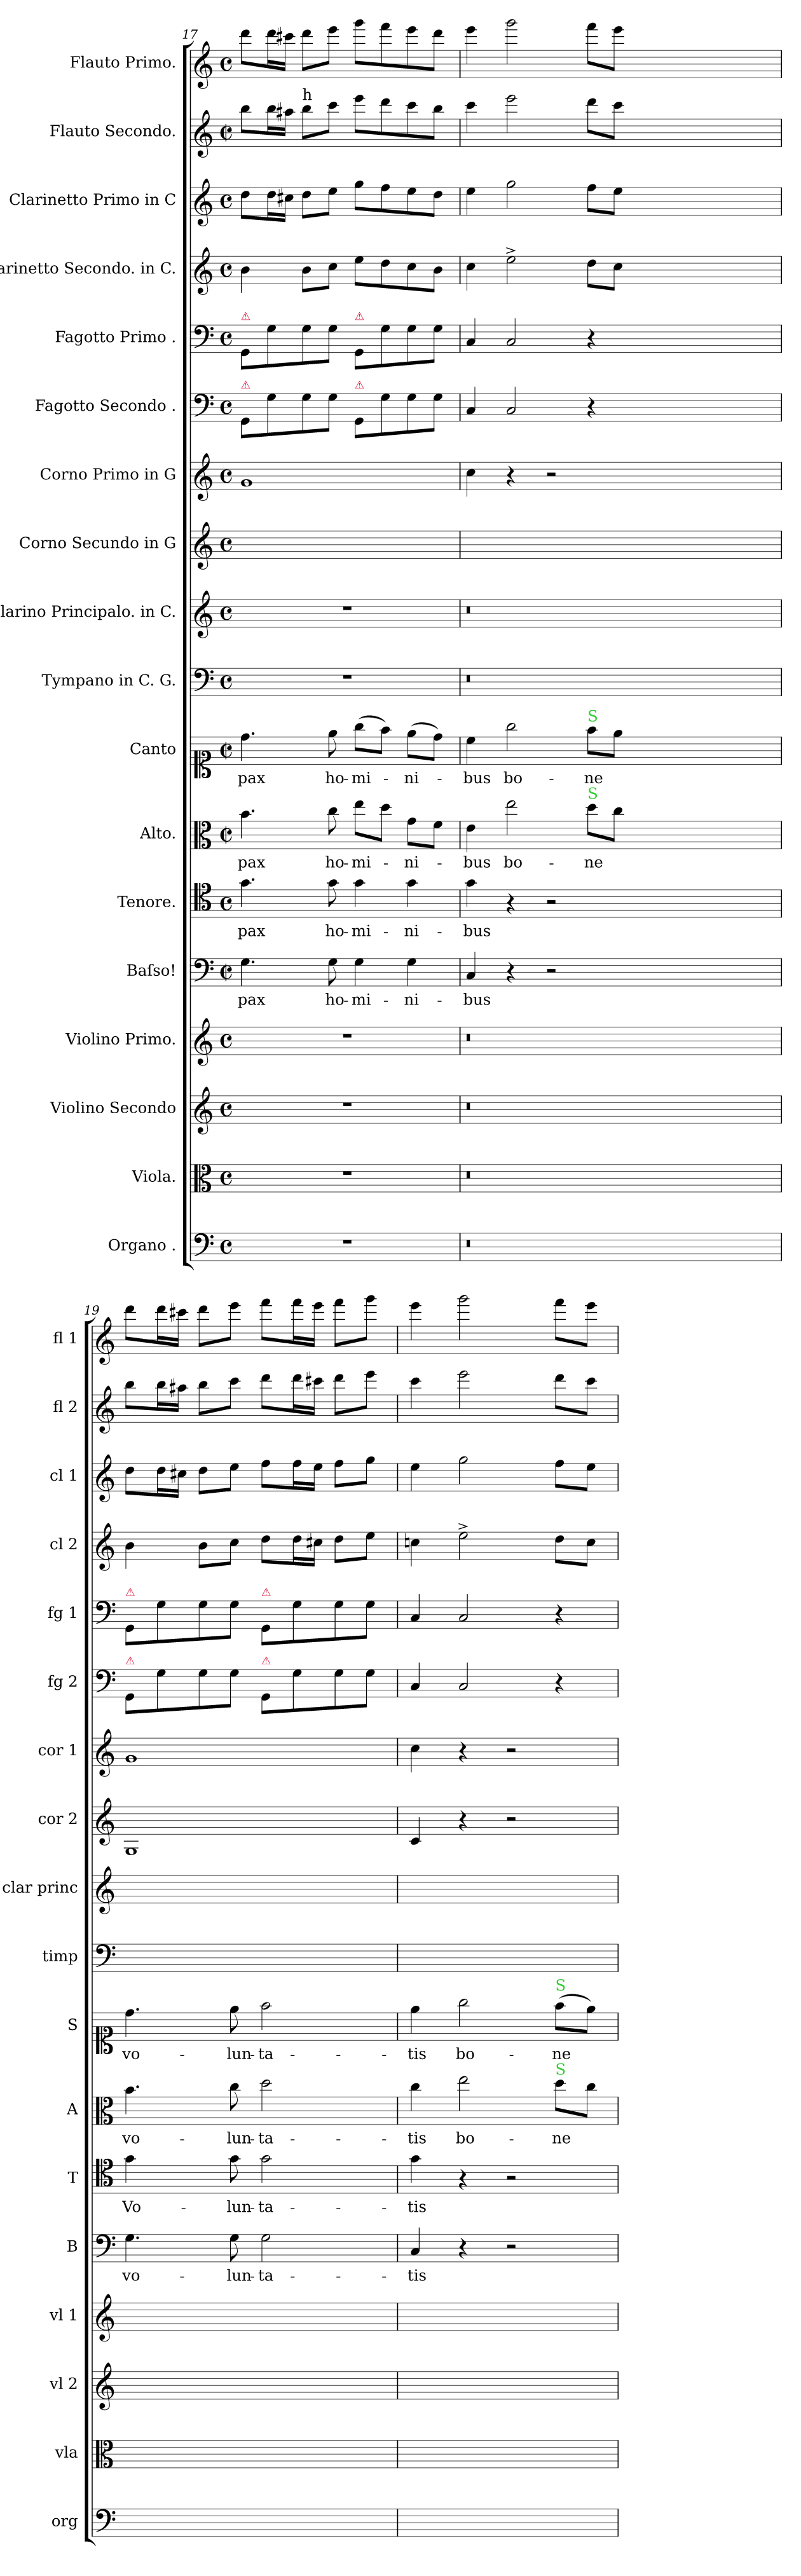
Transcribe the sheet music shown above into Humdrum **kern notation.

**kern	**kern	**kern	**kern	**kern	**text	**kern	**text	**kern	**text	**kern	**text	**kern	**kern	**kern	**kern	**kern	**kern	**kern	**kern	**kern	**kern
*part18	*part17	*part16	*part15	*part14	*part14	*part13	*part13	*part12	*part12	*part11	*part11	*part10	*part9	*part8	*part7	*part6	*part5	*part4	*part3	*part2	*part1
*staff18	*staff17	*staff16	*staff15	*staff14	*staff14	*staff13	*staff13	*staff12	*staff12	*staff11	*staff11	*staff10	*staff9	*staff8	*staff7	*staff6	*staff5	*staff4	*staff3	*staff2	*staff1
*I"Organo .	*I"Viola.	*I"Violino Secondo	*I"Violino Primo.	*I"Baſso!	*	*I"Tenore.	*	*I"Alto.	*	*I"Canto	*	*I"Tympano in C. G.	*I"Clarino Principalo. in C.	*I"Corno Secundo in G	*I"Corno Primo in G	*I"Fagotto Secondo .	*I"Fagotto Primo .	*I"Clarinetto Secondo. in C.	*I"Clarinetto Primo in C	*I"Flauto Secondo.	*I"Flauto Primo.
*I'org	*I'vla	*I'vl 2	*I'vl 1	*I'B	*	*I'T	*	*I'A	*	*I'S	*	*I'timp	*I'clar princ	*I'cor 2	*I'cor 1	*I'fg 2	*I'fg 1	*I'cl 2	*I'cl 1	*I'fl 2	*I'fl 1
*clefF4	*clefC3	*clefG2	*clefG2	*clefF4	*	*clefC4	*	*clefC3	*	*clefC1	*	*clefF4	*clefG2	*clefG2	*clefG2	*clefF4	*clefF4	*clefG2	*clefG2	*clefG2	*clefG2
*k[]	*k[]	*k[]	*k[]	*k[]	*	*k[]	*	*k[]	*	*k[]	*	*k[]	*k[]	*k[]	*k[]	*k[]	*k[]	*k[]	*k[]	*k[]	*k[]
*C:	*C:	*C:	*C:	*C:	*	*C:	*	*C:	*	*C:	*	*C:	*C:	*C:	*C:	*C:	*C:	*C:	*C:	*C:	*C:
*M4/4	*M4/4	*M4/4	*M4/4	*M4/4	*	*M4/4	*	*M4/4	*	*M4/4	*	*M4/4	*M4/4	*M4/4	*M4/4	*M4/4	*M4/4	*M4/4	*M4/4	*M4/4	*M4/4
*met(c)	*met(c)	*met(c)	*met(c)	*met(c|)	*	*met(c)	*	*met(c|)	*	*met(c|)	*	*met(c)	*met(c)	*met(c)	*met(c)	*met(c)	*met(c)	*met(c)	*met(c)	*met(c|)	*met(c)
=17	=17	=17	=17	=17	=17	=17	=17	=17	=17	=17	=17	=17	=17	=17	=17	=17	=17	=17	=17	=17	=17
!	!	!	!	!	!	!	!	!	!	!	!	!	!	!	!	!	!LO:TX:a:color=crimson:t=⚠	!	!	!	!
!	!	!	!	!	!	!	!	!	!	!	!	!	!	!	!	!LO:TX:a:color=crimson:t=⚠	!	!	!	!	!
!	!	!	!	!	!LO:LY:i	!	!	!	!	!	!	!	!	!	!	!	!	!	!	!	!
1r	1r	1r	1r	4.G\	pax	4.g\	pax	4.b\	pax	4.dd\	pax	1r	1r	1Gyy	1g	8GG/L	8GG/L	4b\	8dd\L	8bb\L	8ddd\L
.	.	.	.	.	.	.	.	.	.	.	.	.	.	.	.	8G\	8G\	.	16dd\L	16bb\L	16ddd\L
.	.	.	.	.	.	.	.	.	.	.	.	.	.	.	.	.	.	.	16cc#X\JJ	16aa#X\JJ	16ccc#X\JJ
!	!	!	!	!	!	!	!	!	!	!	!	!	!	!	!	!	!	!	!	!LO:TX:a:t=h	!
.	.	.	.	.	.	.	.	.	.	.	.	.	.	.	.	8G\	8G\	8b\L	8dd\L	8bb\L	8ddd\L
.	.	.	.	8G\	ho-	8g\	ho-	8cc\	ho-	8ee\	ho-	.	.	.	.	8G\J	8G\J	8cc\J	8ee\J	8ccc\J	8eee\J
!	!	!	!	!	!	!	!	!	!	!	!	!	!	!	!	!	!LO:TX:a:color=crimson:t=⚠	!	!	!	!
!	!	!	!	!	!	!	!	!	!	!	!	!	!	!	!	!LO:TX:a:color=crimson:t=⚠	!	!	!	!	!
.	.	.	.	4G\	-mi-	4g\	-mi-	8ee\L	-mi-	(8gg\L	-mi-	.	.	.	.	8GG/L	8GG/L	8ee\L	8gg\L	8eee\L	8ggg\L
.	.	.	.	.	.	.	.	8dd\J	.	8ff\J)	.	.	.	.	.	8G\	8G\	8dd\	8ff\	8ddd\	8fff\
.	.	.	.	4G\	-ni-	4g\	-ni-	8g\L	-ni-	(8ee\L	-ni-	.	.	.	.	8G\	8G\	8cc\	8ee\	8ccc\	8eee\
.	.	.	.	.	.	.	.	8f\J	.	8dd\J)	.	.	.	.	.	8G\J	8G\J	8b\J	8dd\J	8bb\J	8ddd\J
=18	=18	=18	=18	=18	=18	=18	=18	=18	=18	=18	=18	=18	=18	=18	=18	=18	=18	=18	=18	=18	=18
0.r	0.r	0.r	0.r	4C/	-bus	4g\	-bus	4e\	-bus	4cc\	-bus	0.r	0.r	4c/yy	4cc\	4C/	4C/	4cc\	4ee\	4ccc\	4eee\
.	.	.	.	4r	.	4r	.	2ee\	bo-	2gg\	bo-	.	.	4ryy	4r	2C/	2C/	2ee^\	2gg\	2eee\	2ggg\
.	.	.	.	2r	.	2r	.	.	.	.	.	.	.	4ryy	2r	.	.	.	.	.	.
!	!	!	!	!	!	!	!	!	!	!LO:TX:a:color=limegreen:t=S	!	!	!	!	!	!	!	!	!	!	!
!	!	!	!	!	!	!	!	!LO:TX:a:color=limegreen:t=S	!	!	!	!	!	!	!	!	!	!	!	!	!
.	.	.	.	.	.	.	.	8dd\L	-ne	8ff\L	-ne	.	.	4ryy	.	4r	4r	8dd\L	8ff\L	8ddd\L	8fff\L
.	.	.	.	.	.	.	.	8cc\J	.	8ee\J	.	.	.	.	.	.	.	8cc\J	8ee\J	8ccc\J	8eee\J
.	.	.	.	0ryy	.	0ryy	.	0ryy	.	0ryy	.	.	.	0ryy	0ryy	0ryy	0ryy	0ryy	0ryy	0ryy	0ryy
=19	=19	=19	=19	=19	=19	=19	=19	=19	=19	=19	=19	=19	=19	=19	=19	=19	=19	=19	=19	=19	=19
!	!	!	!	!	!	!	!	!	!	!	!	!	!	!	!	!	!LO:TX:a:color=crimson:t=⚠	!	!	!	!
!	!	!	!	!	!	!	!	!	!	!	!	!	!	!	!	!LO:TX:a:color=crimson:t=⚠	!	!	!	!	!
!	!	!	!	!	!	!LO:N:vis=4	!	!	!	!	!	!	!	!	!	!	!	!	!	!	!
1ryy	1ryy	1ryy	1ryy	4.G\	vo-	4.g\	Vo-	4.b\	vo-	4.dd\	vo-	1ryy	1ryy	1G	1g	8GG/L	8GG/L	4b\	8dd\L	8bb\L	8ddd\L
.	.	.	.	.	.	.	.	.	.	.	.	.	.	.	.	8G\	8G\	.	16dd\L	16bb\L	16ddd\L
.	.	.	.	.	.	.	.	.	.	.	.	.	.	.	.	.	.	.	16cc#X\JJ	16aa#X\JJ	16ccc#X\JJ
.	.	.	.	.	.	.	.	.	.	.	.	.	.	.	.	8G\	8G\	8b\L	8dd\L	8bb\L	8ddd\L
.	.	.	.	8G\	-lun-	8g\	-lun-	8cc\	-lun-	8ee\	-lun-	.	.	.	.	8G\J	8G\J	8cc\J	8ee\J	8ccc\J	8eee\J
!	!	!	!	!	!	!	!	!	!	!	!	!	!	!	!	!	!LO:TX:a:color=crimson:t=⚠	!	!	!	!
!	!	!	!	!	!	!	!	!	!	!	!	!	!	!	!	!LO:TX:a:color=crimson:t=⚠	!	!	!	!	!
.	.	.	.	2G\	-ta-	2g\	-ta-	2dd\	-ta-	2ff\	-ta-	.	.	.	.	8GG/L	8GG/L	8dd\L	8ff\L	8ddd\L	8fff\L
.	.	.	.	.	.	.	.	.	.	.	.	.	.	.	.	8G\	8G\	16dd\L	16ff\L	16ddd\L	16fff\L
.	.	.	.	.	.	.	.	.	.	.	.	.	.	.	.	.	.	16cc#X\JJ	16ee\JJ	16ccc#X\JJ	16eee\JJ
.	.	.	.	.	.	.	.	.	.	.	.	.	.	.	.	8G\	8G\	8dd\L	8ff\L	8ddd\L	8fff\L
.	.	.	.	.	.	.	.	.	.	.	.	.	.	.	.	8G\J	8G\J	8ee\J	8gg\J	8eee\J	8ggg\J
=20	=20	=20	=20	=20	=20	=20	=20	=20	=20	=20	=20	=20	=20	=20	=20	=20	=20	=20	=20	=20	=20
1ryy	1ryy	1ryy	1ryy	4C/	-tis	4g\	-tis	4cc\	-tis	4ee\	-tis	1ryy	1ryy	4c/	4cc\	4C/	4C/	4ccn\	4ee\	4ccc\	4eee\
.	.	.	.	4r	.	4r	.	2ee\	bo-	2gg\	bo-	.	.	4r	4r	2C/	2C/	2ee^\	2gg\	2eee\	2ggg\
.	.	.	.	2r	.	2r	.	.	.	.	.	.	.	2r	2r	.	.	.	.	.	.
!	!	!	!	!	!	!	!	!	!	!LO:TX:a:color=limegreen:t=S	!	!	!	!	!	!	!	!	!	!	!
!	!	!	!	!	!	!	!	!LO:TX:a:color=limegreen:t=S	!	!	!	!	!	!	!	!	!	!	!	!	!
.	.	.	.	.	.	.	.	8dd\L	-ne	(8ff\L	-ne	.	.	.	.	4r	4r	8dd\L	8ff\L	8ddd\L	8fff\L
.	.	.	.	.	.	.	.	8cc\J	.	8ee\J)	.	.	.	.	.	.	.	8cc\J	8ee\J	8ccc\J	8eee\J
=	=	=	=	=	=	=	=	=	=	=	=	=	=	=	=	=	=	=	=	=	=
*-	*-	*-	*-	*-	*-	*-	*-	*-	*-	*-	*-	*-	*-	*-	*-	*-	*-	*-	*-	*-	*-
